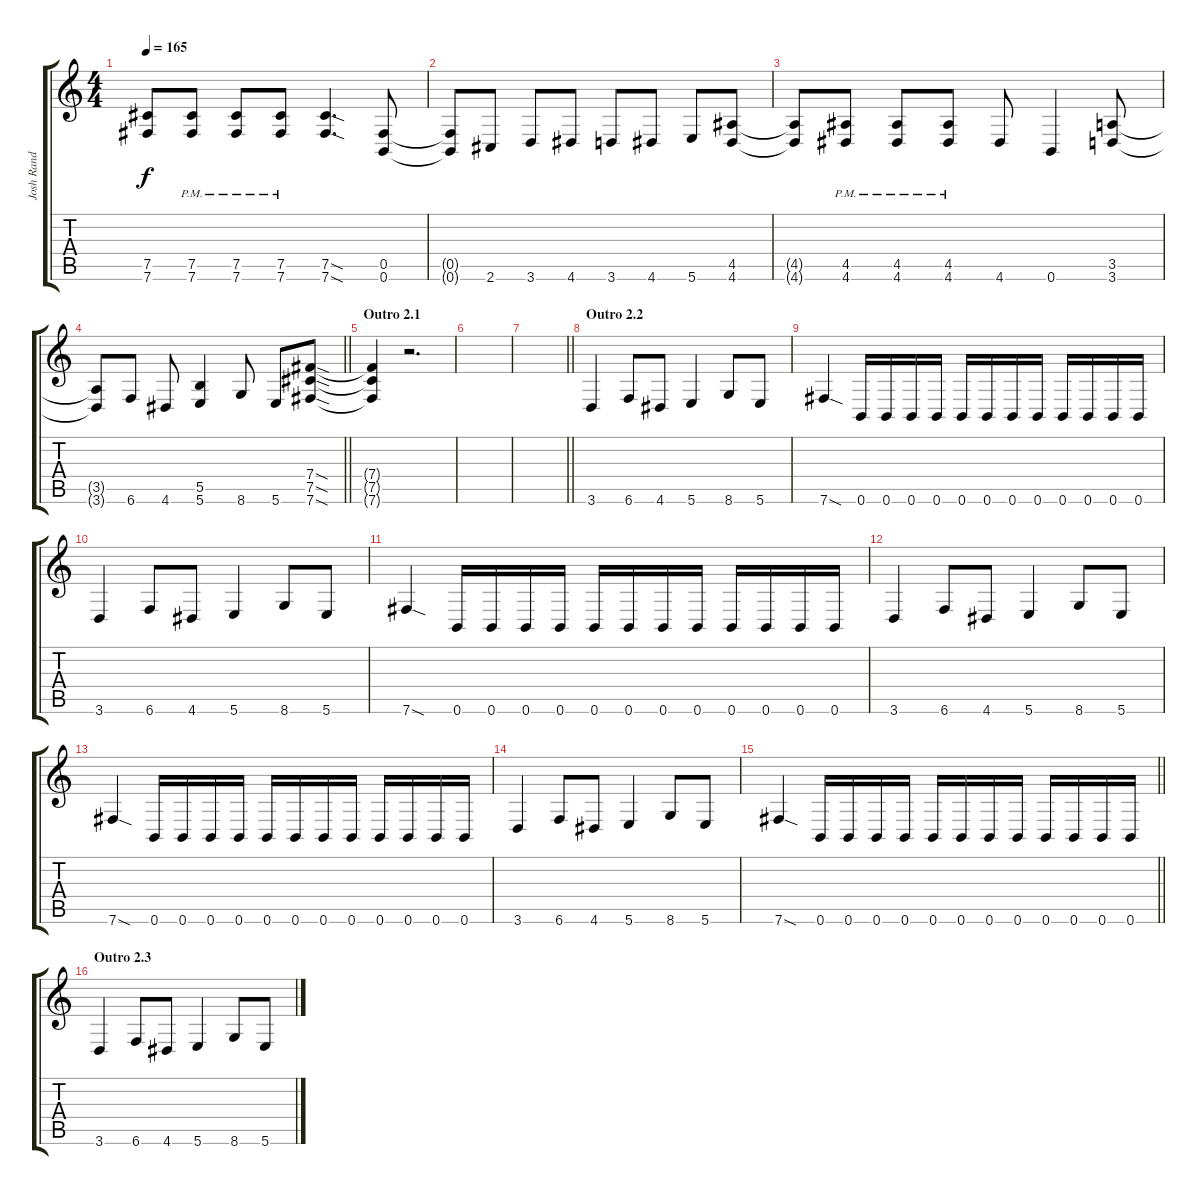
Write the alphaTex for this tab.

\track ("Josh Rand" "Josh Rand") {instrument acousticguitarsteel}
\staff {score tabs}
\tuning (Db4 Ab3 E3 B2 Gb2 B1) {hide}
\ts (4 4)
\tempo 165
\clef g2
\ks c
(7.5{t} 7.6{t}).8{dy f} (7.5{pm} 7.6{pm}).8 (7.5{pm} 7.6{pm}).8 (7.5{pm} 7.6{pm}).8 (7.5{sod} 7.6{sod}).4{d} (0.5 0.6).8 |
(0.5{t} 0.6{t}).8 2.6.8 3.6.8 4.6.8 3.6.8 4.6.8 5.6.8 (4.5 4.6).8 |
(4.5{t} 4.6{t}).8 (4.5{pm} 4.6{pm}).8 (4.5{pm} 4.6{pm}).8 (4.5{pm} 4.6{pm}).8 4.6.8 0.6.4 (3.5 3.6).8 |
\barLineRight lightlight
(3.5{t} 3.6{t}).8 6.6.8 4.6.8 (5.5 5.6).4 8.6.8 5.6.8 (7.4{sod} 7.5{sod} 7.6{sod}).8 |
\section ("" "Outro 2.1")
(7.4{t} 7.5{t} 7.6{t}).4 r.2{d} |
|
\barLineRight lightlight
|
\section ("" "Outro 2.2")
3.6.4 6.6.8 4.6.8 5.6.4 8.6.8 5.6.8 |
7.6{sod}.4 0.6.16 0.6.16 0.6.16 0.6.16 0.6.16 0.6.16 0.6.16 0.6.16 0.6.16 0.6.16 0.6.16 0.6.16 |
3.6.4 6.6.8 4.6.8 5.6.4 8.6.8 5.6.8 |
7.6{sod}.4 0.6.16 0.6.16 0.6.16 0.6.16 0.6.16 0.6.16 0.6.16 0.6.16 0.6.16 0.6.16 0.6.16 0.6.16 |
3.6.4 6.6.8 4.6.8 5.6.4 8.6.8 5.6.8 |
7.6{sod}.4 0.6.16 0.6.16 0.6.16 0.6.16 0.6.16 0.6.16 0.6.16 0.6.16 0.6.16 0.6.16 0.6.16 0.6.16 |
3.6.4 6.6.8 4.6.8 5.6.4 8.6.8 5.6.8 |
\barLineRight lightlight
7.6{sod}.4 0.6.16 0.6.16 0.6.16 0.6.16 0.6.16 0.6.16 0.6.16 0.6.16 0.6.16 0.6.16 0.6.16 0.6.16 |
\section ("" "Outro 2.3")
3.6.4 6.6.8 4.6.8 5.6.4 8.6.8 5.6.8
